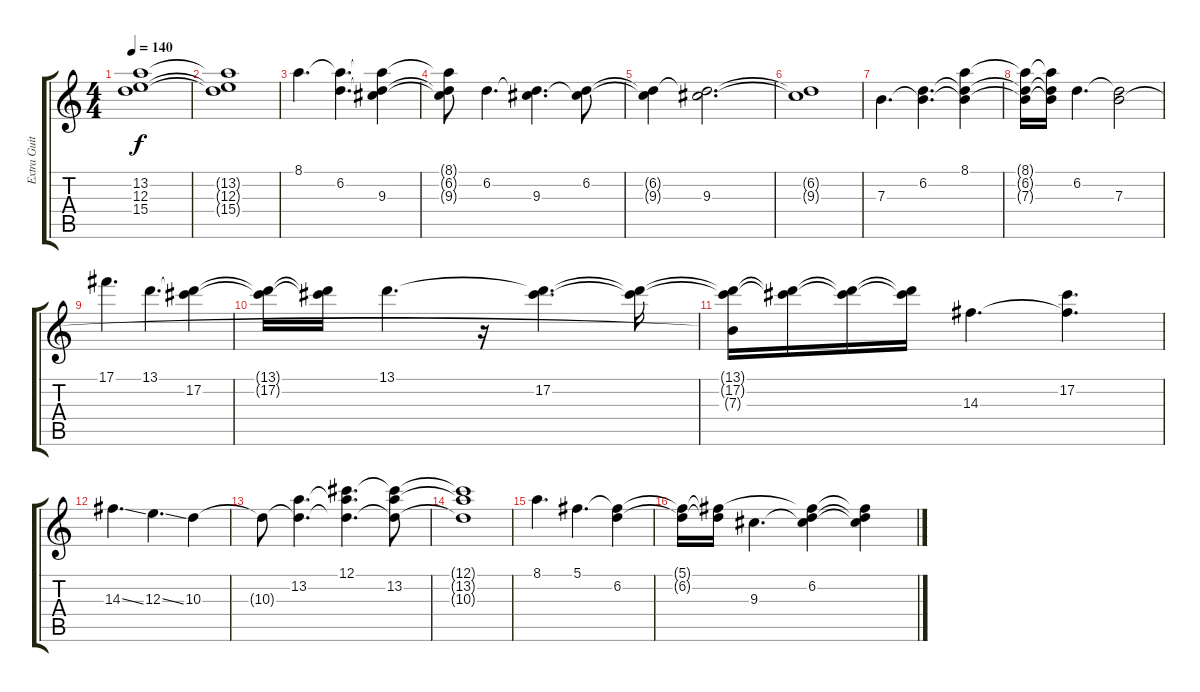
\track ("Extra Guitar" "Extra Guit") {instrument distortionguitar}
\staff {score tabs}
\tuning (Db4 Ab3 E3 B2 Gb2 B1) {hide}
\ts (4 4)
\tempo 140
\clef g2
\ks c
(13.2{t} 12.3{t} 15.4{t}).1{dy f} |
(13.2{t} 12.3{t} 15.4{t}).1 |
8.1.4{d} (8.1{t} 6.2).4{d} (8.1{t} 6.2{t} 9.3).4 |
(8.1{t} 6.2{t} 9.3{t}).8 6.2.4{d} (6.2{t} 9.3).4{d} (6.2 9.3{t}).8 |
(6.2{t} 9.3{t}).4 (6.2{t} 9.3).2{d} |
(6.2{t} 9.3{t}).1 |
7.3.4{d} (6.2 7.3{t}).4{d} (8.1 6.2{t} 7.3{t}).4 |
(8.1{t} 6.2{t} 7.3{t}).16 (8.1{t} 6.2{t} 7.3{t}).16 6.2.4{d} (6.2{t} 7.3).2 |
17.1.4{d} 13.1.4{d} (13.1{t} 17.2).4 |
(13.1{t} 17.2{t}).16 (13.1{t} 17.2{t}).16 13.1.4{d} r.16 (13.1{t} 17.2).4{d} (13.1{t} 17.2{t}).16 |
(13.1{t} 17.2{t} 7.3{t}).16 (13.1{t} 17.2{t}).16 (13.1{t} 17.2{t}).16 (13.1{t} 17.2{t}).16 14.3.4{d} (17.2 14.3{t}).4{d} |
14.3{ss}.4{d} 12.3{ss}.4{d} 10.3.4 |
10.3{t}.8 (13.2 10.3{t}).4{d} (12.1 13.2{t} 10.3{t}).4{d} (12.1{t} 13.2 10.3{t}).8 |
(12.1{t} 13.2{t} 10.3{t}).1 |
8.1.4{d} 5.1.4{d} (5.1{t} 6.2).4 |
(5.1{t} 6.2{t}).16 (5.1{t} 6.2{t}).16 9.3.4{d} (5.1{t} 6.2 9.3{t}).4 (5.1{t} 6.2{t} 9.3{t}).4
